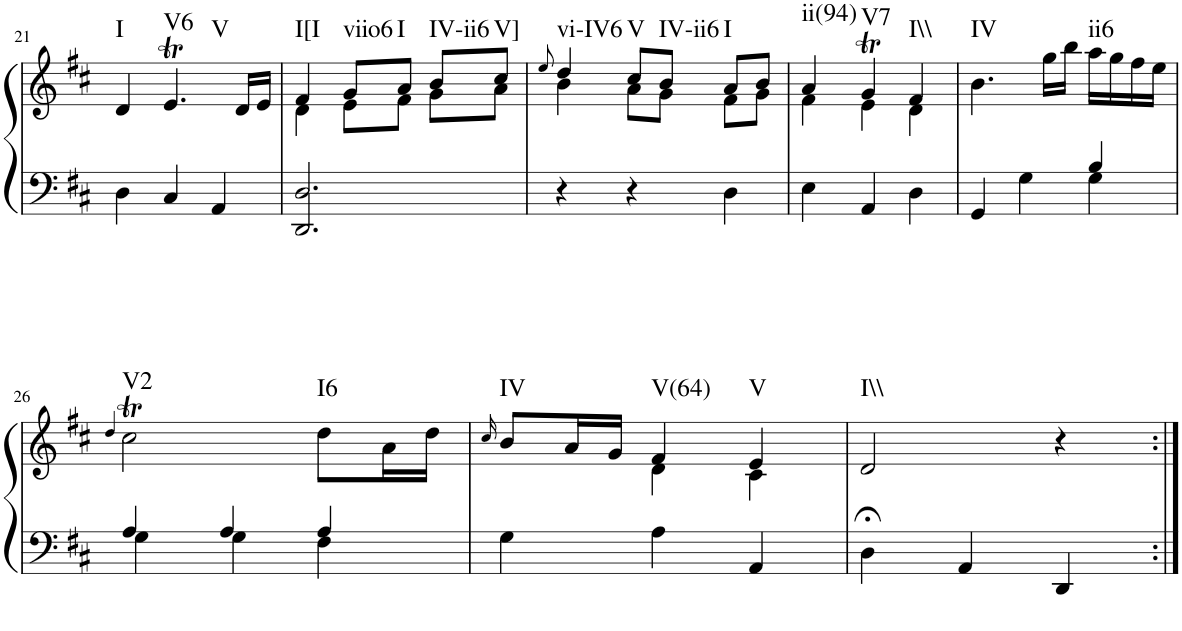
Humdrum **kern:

**kern	**kern	**harte
*part1	*part1	*part1
*staff2	*staff1	*
*I"Piano	*	*
*I'Pno.	*	*
!!LO:PB:g=z
*clefF4	*clefG2	*
*k[f#c#]	*k[f#c#]	*
*M3/4	*M3/4	*
=21	=21	=21
!	!	!LO:H:kt=I
4D\	4d/	N
!	!	!LO:H:n=1:kt=V6
!	!	!LO:H:n=2:kt=V
4C#/	4.eT/	N N
4AA/	.	.
.	16d/LL	.
.	16e/JJ	.
=22	=22	=22
*^	*^	*
!	!	!	!	!LO:H:kt=I[I
2.D/	2.DD/	4f#/	4d\	N
!	!	!	!	!LO:H:kt=viio6
.	.	8g/L	8e\L	N
!	!	!	!	!LO:H:kt=I
.	.	8a/J	8f#\J	N
!	!	!	!	!LO:H:kt=IV-ii6
.	.	8b/L	8g\L	N
!	!	!	!	!LO:H:kt=V]
.	.	8cc#/J	8a\J	N
*v	*v	*	*	*
=23	=23	=23	=23
.	8qee/	.	.
!	!	!	!LO:H:kt=vi-IV6
4r	4dd/	4b\	N
!	!	!	!LO:H:kt=V
4r	8cc#/L	8a\L	N
!	!	!	!LO:H:kt=IV-ii6
.	8b/J	8g\J	N
!	!	!	!LO:H:kt=I
4D\	8a/L	8f#\L	N
.	8b/J	8g\J	.
=24	=24	=24	=24
!	!	!	!LO:H:kt=ii(94)
4E\	4a/	4f#\	N
!	!	!	!LO:H:kt=V7
4AA/	4gT/	4e\	N
!	!	!	!LO:H:kt=I\\
4D\	4f#/	4d\	N
=25	=25	=25	=25
*^	*	*	*
!	!	!	!	!LO:H:kt=IV
*	*	*v	*v	*
4GG/	2ryy	4.b\	N
4G\	.	.	.
.	.	16gg\LL	.
.	.	16bb\JJ	.
!	!	!	!LO:H:kt=ii6
4G\	4B/	16aa\LL	N
.	.	16gg\	.
.	.	16ff#\	.
.	.	16ee\JJ	.
!!LO:LB:g=z
=26	=26	=26	=26
.	.	4qdd/	.
!	!	!	!LO:H:kt=V2
4A/	4G\	2cc#t\	N
4A/	4G\	.	.
!	!	!	!LO:H:kt=I6
4A/	4F#\	8dd\L	N
.	.	16a\L	.
.	.	16dd\JJ	.
*v	*v	*	*
=27	=27	=27
.	16qcc#/	.
*	*^	*
!	!	!	!LO:H:kt=IV
4G\	8b/L	4ryy	N
.	16a/L	.	.
.	16g/JJ	.	.
!	!	!	!LO:H:kt=V(64)
4A\	4f#/	4d\	N
!	!	!	!LO:H:kt=V
4AA/	4e/	4c#\	N
=28	=28	=28	=28
!	!	!	!LO:H:kt=I\\
*	*v	*v	*
4D;<\	2d/	N
4AA/	.	.
4DD/	4r	.
=:|!	=:|!	=:|!
*-	*-	*-
